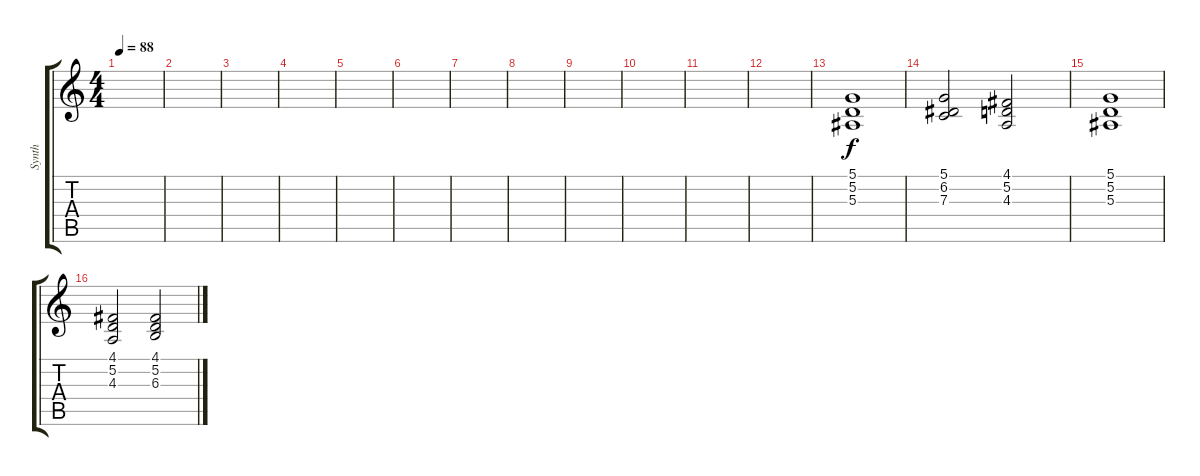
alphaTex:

\track ("Synth" "Synth") {instrument stringensemble1}
\staff {score tabs}
\tuning (D4 A3 F3 C3 G2 D2) {hide}
\ts (4 4)
\tempo 88
\clef g2
\ks c
|
|
|
|
|
|
|
|
|
|
|
|
(5.1 5.2 5.3).1 |
(5.1 6.2 7.3).2 (4.1 5.2 4.3).2 |
(5.1 5.2 5.3).1 |
(4.1 5.2 4.3).2 (4.1 5.2 6.3).2
